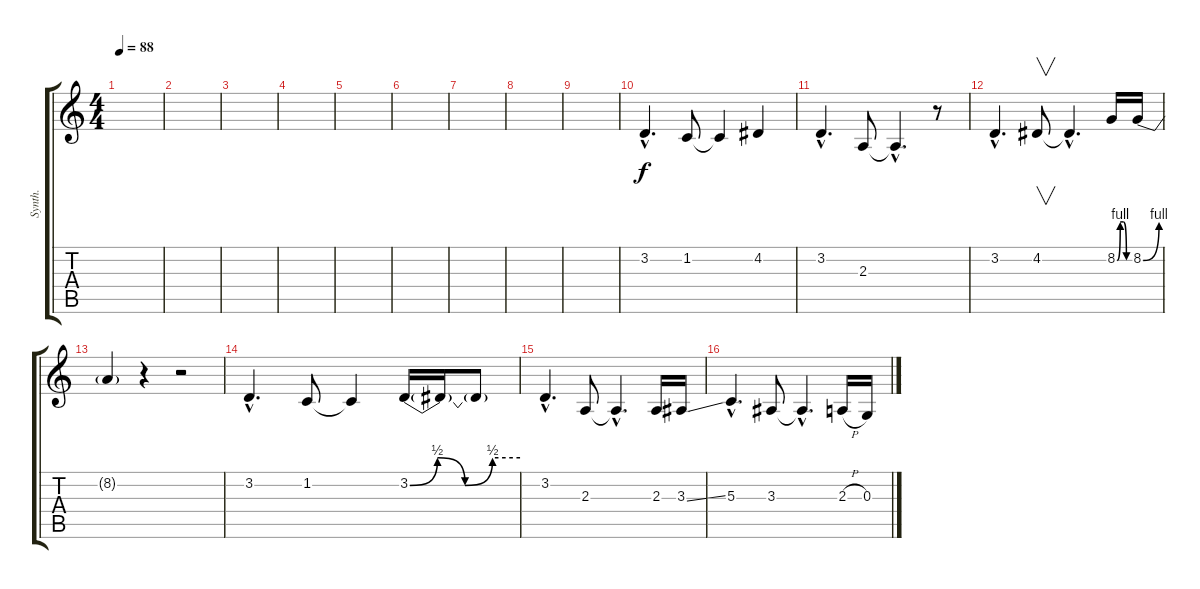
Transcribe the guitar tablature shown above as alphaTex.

\track ("Synth." "Synth.") {instrument sitar}
\staff {score tabs}
\tuning (E4 B3 G3 D3 A2 E2) {hide}
\ts (4 4)
\tempo 88
\clef g2
\ks c
|
|
|
|
|
|
|
|
|
3.2{hac}.4{d} 1.2.8 1.2{t}.4 4.2.4 |
3.2{hac}.4{d} 2.3.8 2.3{hac t}.4{d} r.8 |
3.2{hac}.4{d} 4.2.8{v} 4.2{hac t}.4{d} 8.2{be (custom 0 0 15 4 30 4 45 0 60 0)}.16 8.2{be (bend 0 0 60 4)}.16 |
8.2{t}.4 r.4 r.2 |
3.2{hac}.4{d} 1.2.8 1.2{t}.4 3.2{be (custom 0 0 15 2 30 0 45 2 60 2)}.16 3.2{t}.16 3.2{t}.8 |
3.2{hac}.4{d} 2.3.8 2.3{hac t}.4{d} 2.3.16 3.3{ss}.16 |
5.3{hac}.4{d} 3.3.8 3.3{hac t}.4{d} 2.3{h}.16 0.3.16
